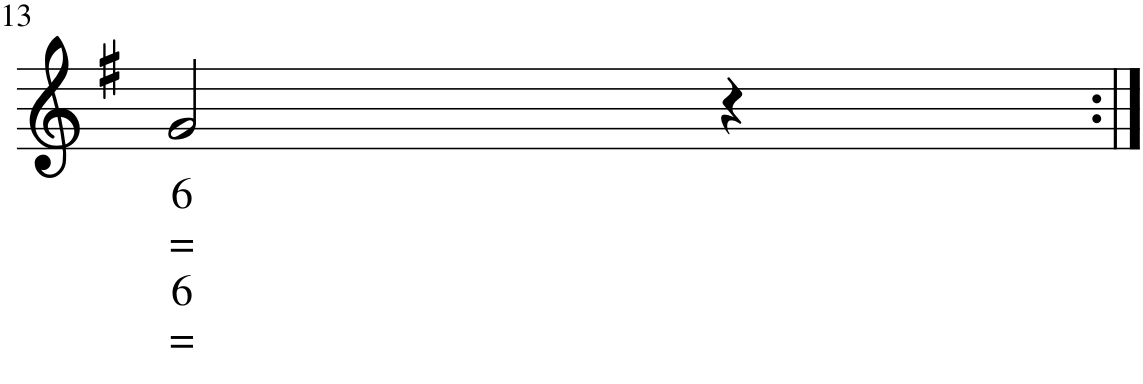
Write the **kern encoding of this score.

**kern	**kern	**kern	**text	**text	**text	**text
*part3	*part2	*part1	*part1	*part1	*part1	*part1
*staff3	*staff2	*staff1	*staff1	*staff1	*staff1	*staff1
*I"Stem	*I"Stem	*I"Stem	*	*	*	*
!!LO:PB:g=z
*clefG2	*clefG2	*clefG2	*	*	*	*
*k[f#]	*k[f#]	*k[f#]	*	*	*	*
*M3/4	*M3/4	*M3/4	*	*	*	*
=13	=13	=13	=13	=13	=13	=13
!	!	!	!LO:LY:b	!LO:LY:b	!LO:LY:b	!LO:LY:b
4G'	4G'	2g/	6	=	6	=
4G'	4G' 4B' 4d'	.	.	.	.	.
4G'	4G' 4B' 4d'	4r	.	.	.	.
=:|!	=:|!	=:|!	=:|!	=:|!	=:|!	=:|!
*-	*-	*-	*-	*-	*-	*-
